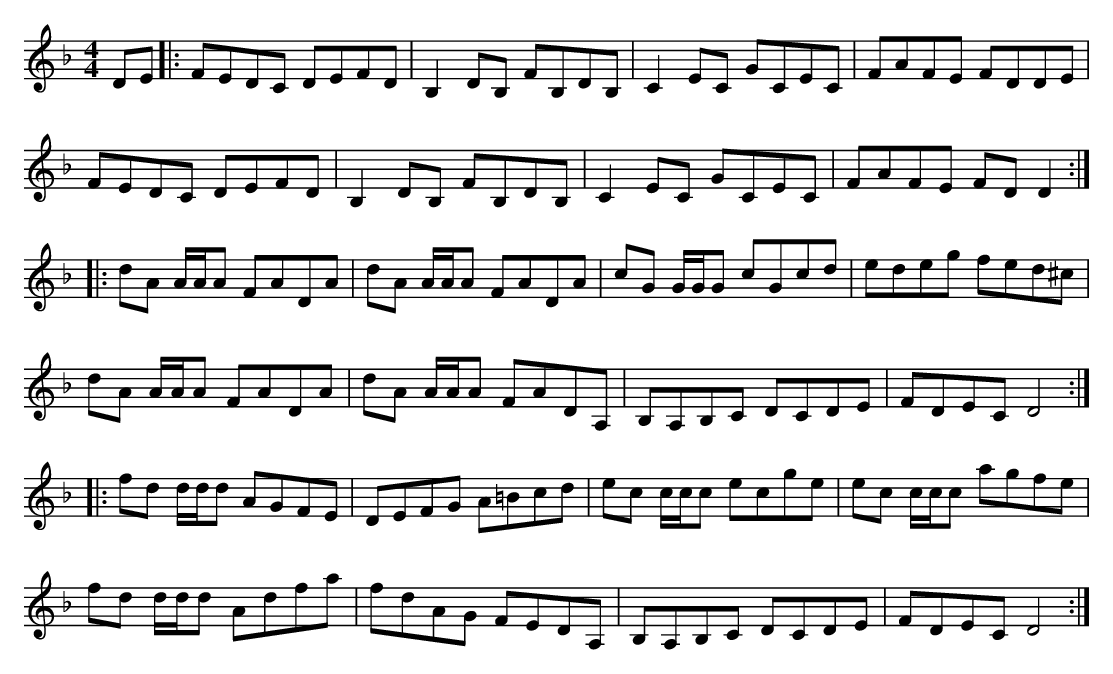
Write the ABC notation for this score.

X:1
M:4/4
K:Dmin
DE|:FEDC DEFD|B,2 DB, FB,DB,|C2 EC GCEC|FAFE FDDE|
FEDC DEFD|B,2 DB, FB,DB,|C2 EC GCEC|FAFE FD D2:|
|:dA A/A/A FADA|dA A/A/A FADA|cG G/G/G cGcd|edeg fed^c|
dA A/A/A FADA|dA A/A/A FADA,|B,A,B,C DCDE|FDEC D4:|
|:fd d/d/d AGFE|DEFG A=Bcd|ec c/c/c ecge|ec c/c/c agfe|
fd d/d/d Adfa|fdAG FEDA,|B,A,B,C DCDE|FDEC D4:|
